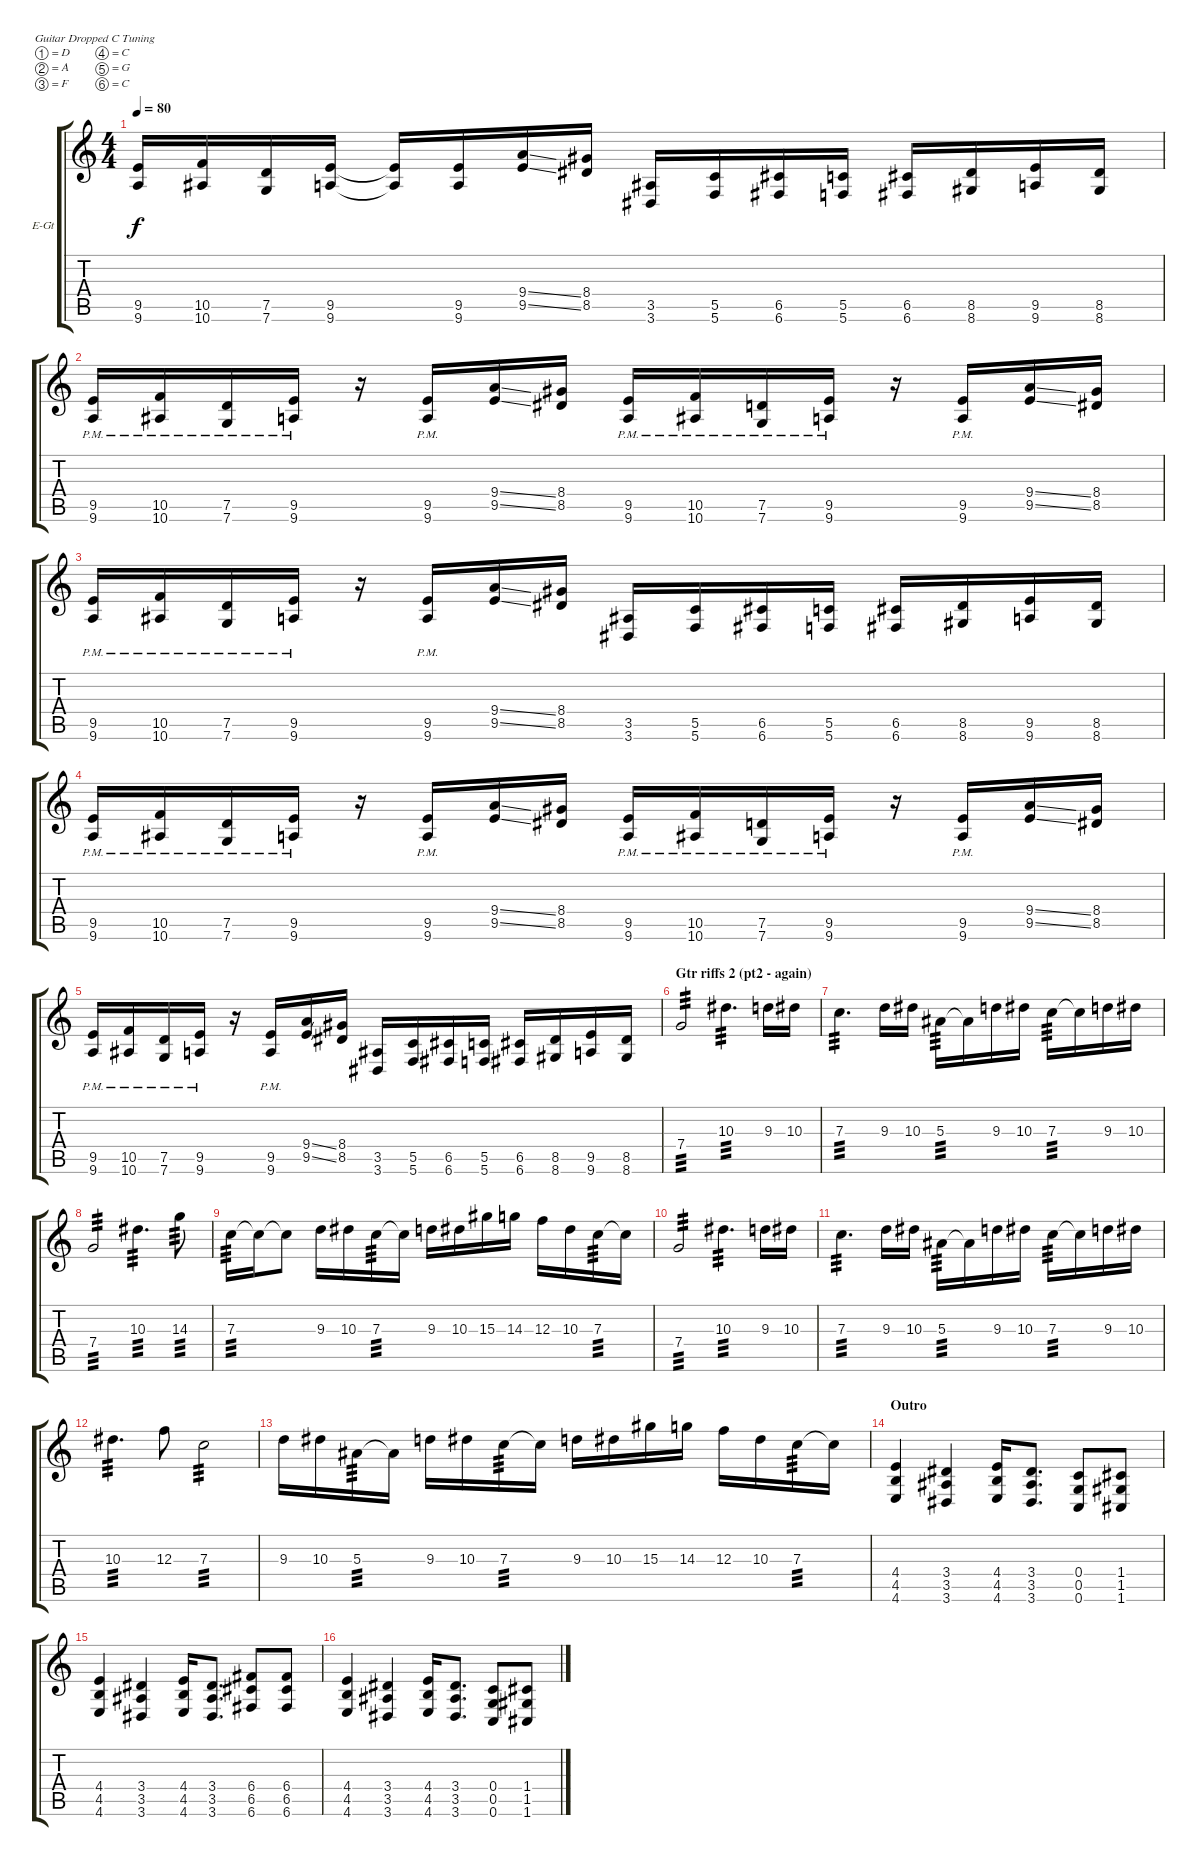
\bracketExtendMode groupsimilarinstruments
\firstSystemTrackNameOrientation horizontal
\otherSystemsTrackNameOrientation horizontal
\track ("Guitar" "E-Gt") {instrument distortionguitar}
\staff {score tabs}
\tuning (D4 A3 F3 C3 G2 C2)
\ts (4 4)
\tempo 80
\clef g2
\ks c
(9.5 9.6).16{dy f} (10.5 10.6).16 (7.5 7.6).16 (9.5 9.6).16 (9.5{t} 9.6{t}).16 (9.5 9.6).16 (9.4{ss} 9.5{ss}).16 (8.4 8.5).16 (3.5 3.6).16 (5.5 5.6).16 (6.5 6.6).16 (5.5 5.6).16 (6.5 6.6).16 (8.5 8.6).16 (9.5 9.6).16 (8.5 8.6).16 |
(9.5{pm} 9.6{pm}).16 (10.5{pm} 10.6{pm}).16 (7.5{pm} 7.6{pm}).16 (9.5{pm} 9.6{pm}).16 r.16 (9.5{pm} 9.6{pm}).16 (9.4{ss} 9.5{ss}).16 (8.4 8.5).16 (9.5{pm} 9.6{pm}).16 (10.5{pm} 10.6{pm}).16 (7.5{pm} 7.6{pm}).16 (9.5{pm} 9.6{pm}).16 r.16 (9.5{pm} 9.6{pm}).16 (9.4{ss} 9.5{ss}).16 (8.4 8.5).16 |
(9.5{pm} 9.6{pm}).16 (10.5{pm} 10.6{pm}).16 (7.5{pm} 7.6{pm}).16 (9.5{pm} 9.6{pm}).16 r.16 (9.5{pm} 9.6{pm}).16 (9.4{ss} 9.5{ss}).16 (8.4 8.5).16 (3.5 3.6).16 (5.5 5.6).16 (6.5 6.6).16 (5.5 5.6).16 (6.5 6.6).16 (8.5 8.6).16 (9.5 9.6).16 (8.5 8.6).16 |
(9.5{pm} 9.6{pm}).16 (10.5{pm} 10.6{pm}).16 (7.5{pm} 7.6{pm}).16 (9.5{pm} 9.6{pm}).16 r.16 (9.5{pm} 9.6{pm}).16 (9.4{ss} 9.5{ss}).16 (8.4 8.5).16 (9.5{pm} 9.6{pm}).16 (10.5{pm} 10.6{pm}).16 (7.5{pm} 7.6{pm}).16 (9.5{pm} 9.6{pm}).16 r.16 (9.5{pm} 9.6{pm}).16 (9.4{ss} 9.5{ss}).16 (8.4 8.5).16 |
(9.5{pm} 9.6{pm}).16 (10.5{pm} 10.6{pm}).16 (7.5{pm} 7.6{pm}).16 (9.5{pm} 9.6{pm}).16 r.16 (9.5{pm} 9.6{pm}).16 (9.4{ss} 9.5{ss}).16 (8.4 8.5).16 (3.5 3.6).16 (5.5 5.6).16 (6.5 6.6).16 (5.5 5.6).16 (6.5 6.6).16 (8.5 8.6).16 (9.5 9.6).16 (8.5 8.6).16 |
\section ("" "Gtr riffs 2 (pt2 - again)")
7.4.2{tp 3} 10.3.4{d tp 3} 9.3.16 10.3.16 |
7.3.4{d tp 3} 9.3.16 10.3.16 5.3.16{tp 3} 5.3{t}.16 9.3.16 10.3.16 7.3.16{tp 3} 7.3{t}.16 9.3.16 10.3.16 |
7.4.2{tp 3} 10.3.4{d tp 3} 14.3.8{tp 3} |
7.3.16{tp 3} 7.3{t}.16 7.3{t}.8 9.3.16 10.3.16 7.3.16{tp 3} 7.3{t}.16 9.3.16 10.3.16 15.3.16 14.3.16 12.3.16 10.3.16 7.3.16{tp 3} 7.3{t}.16 |
7.4.2{tp 3} 10.3.4{d tp 3} 9.3.16 10.3.16 |
7.3.4{d tp 3} 9.3.16 10.3.16 5.3.16{tp 3} 5.3{t}.16 9.3.16 10.3.16 7.3.16{tp 3} 7.3{t}.16 9.3.16 10.3.16 |
10.3.4{d tp 3} 12.3.8 7.3.2{tp 3} |
9.3.16 10.3.16 5.3.16{tp 3} 5.3{t}.16 9.3.16 10.3.16 7.3.16{tp 3} 7.3{t}.16 9.3.16 10.3.16 15.3.16 14.3.16 12.3.16 10.3.16 7.3.16{tp 3} 7.3{t}.16 |
\section ("" "Outro ")
(4.4 4.5 4.6).4 (3.4 3.5 3.6).4 (4.4 4.5 4.6).16 (3.4 3.5 3.6).8{d} (0.4 0.5 0.6).8 (1.4 1.5 1.6).8 |
(4.4 4.5 4.6).4 (3.4 3.5 3.6).4 (4.4 4.5 4.6).16 (3.4 3.5 3.6).8{d} (6.4 6.5 6.6).8 (6.4 6.5 6.6).8 |
(4.4 4.5 4.6).4 (3.4 3.5 3.6).4 (4.4 4.5 4.6).16 (3.4 3.5 3.6).8{d} (0.4 0.5 0.6).8 (1.4 1.5 1.6).8
